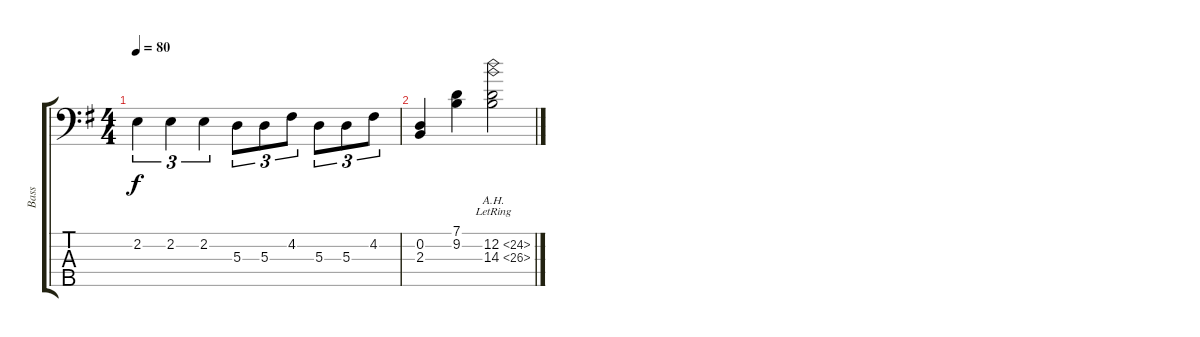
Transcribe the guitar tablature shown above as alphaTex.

\track ("Bass" "Bass") {instrument electricbasspick}
\staff {score tabs}
\tuning (G2 D2 A1 E1 A0) {hide}
\ts (4 4)
\tempo 80
\clef f4
\ks g
2.2.4{tu (3 2) dy f} 2.2.4{tu (3 2)} 2.2.4{tu (3 2)} 5.3.8{tu (3 2)} 5.3.8{tu (3 2)} 4.2.8{tu (3 2)} 5.3.8{tu (3 2)} 5.3.8{tu (3 2)} 4.2.8{tu (3 2)} |
(0.2 2.3).4 (7.1 9.2).4 (12.2{ah 12 lr} 14.3{ah 12 lr}).2
